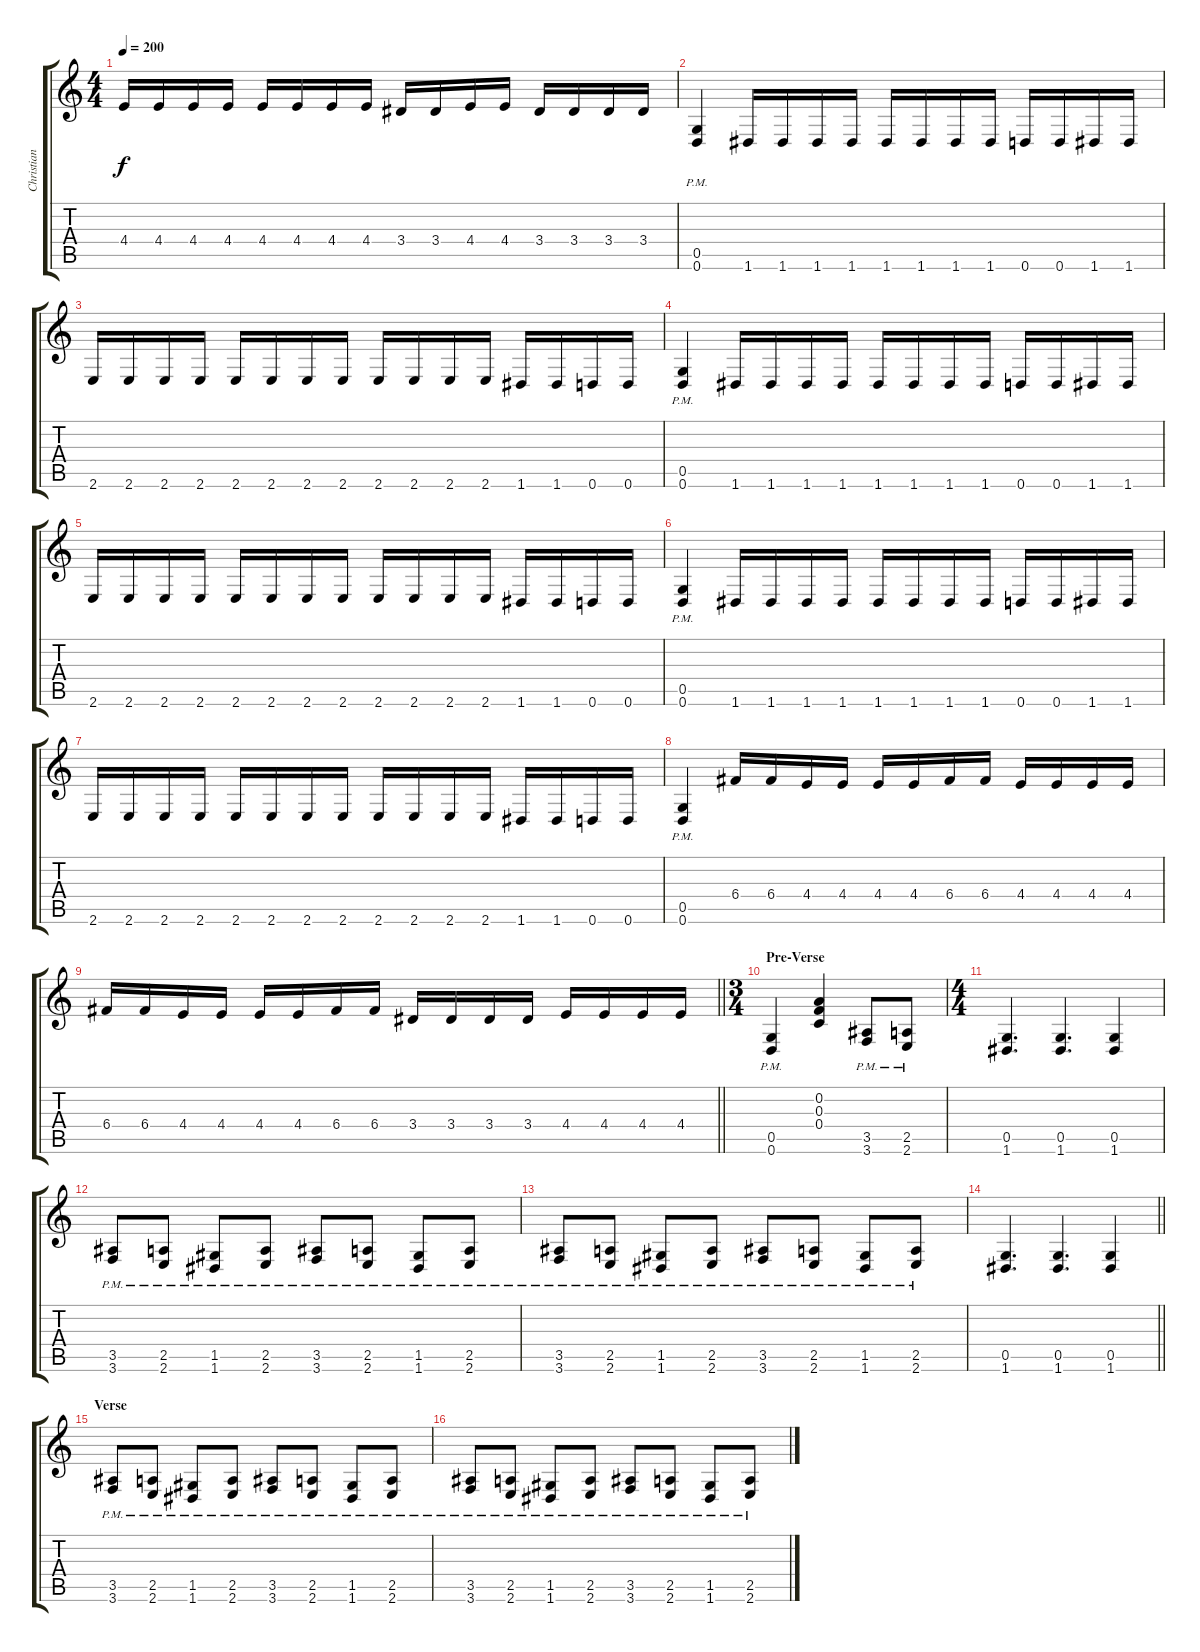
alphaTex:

\track ("Christian Andreu" "Christian ") {instrument overdrivenguitar}
\staff {score tabs}
\tuning (D4 A3 F3 C3 G2 D2) {hide}
\ts (4 4)
\tempo 200
\clef g2
\ks c
4.4.16{dy f} 4.4.16 4.4.16 4.4.16 4.4.16 4.4.16 4.4.16 4.4.16 3.4.16 3.4.16 4.4.16 4.4.16 3.4.16 3.4.16 3.4.16 3.4.16 |
(0.5{pm} 0.6{pm}).4 1.6.16 1.6.16 1.6.16 1.6.16 1.6.16 1.6.16 1.6.16 1.6.16 0.6.16 0.6.16 1.6.16 1.6.16 |
2.6.16 2.6.16 2.6.16 2.6.16 2.6.16 2.6.16 2.6.16 2.6.16 2.6.16 2.6.16 2.6.16 2.6.16 1.6.16 1.6.16 0.6.16 0.6.16 |
(0.5{pm} 0.6{pm}).4 1.6.16 1.6.16 1.6.16 1.6.16 1.6.16 1.6.16 1.6.16 1.6.16 0.6.16 0.6.16 1.6.16 1.6.16 |
2.6.16 2.6.16 2.6.16 2.6.16 2.6.16 2.6.16 2.6.16 2.6.16 2.6.16 2.6.16 2.6.16 2.6.16 1.6.16 1.6.16 0.6.16 0.6.16 |
(0.5{pm} 0.6{pm}).4 1.6.16 1.6.16 1.6.16 1.6.16 1.6.16 1.6.16 1.6.16 1.6.16 0.6.16 0.6.16 1.6.16 1.6.16 |
2.6.16 2.6.16 2.6.16 2.6.16 2.6.16 2.6.16 2.6.16 2.6.16 2.6.16 2.6.16 2.6.16 2.6.16 1.6.16 1.6.16 0.6.16 0.6.16 |
(0.5{pm} 0.6{pm}).4 6.4.16 6.4.16 4.4.16 4.4.16 4.4.16 4.4.16 6.4.16 6.4.16 4.4.16 4.4.16 4.4.16 4.4.16 |
\barLineRight lightlight
6.4.16 6.4.16 4.4.16 4.4.16 4.4.16 4.4.16 6.4.16 6.4.16 3.4.16 3.4.16 3.4.16 3.4.16 4.4.16 4.4.16 4.4.16 4.4.16 |
\ts (3 4)
\section ("" "Pre-Verse")
(0.5{pm} 0.6{pm}).4 (0.2 0.3 0.4).4 (3.5{pm} 3.6{pm}).8 (2.5{pm} 2.6{pm}).8 |
\ts (4 4)
(0.5 1.6).4{d} (0.5 1.6).4{d} (0.5 1.6).4 |
(3.5{pm} 3.6{pm}).8 (2.5{pm} 2.6{pm}).8 (1.5{pm} 1.6{pm}).8 (2.5{pm} 2.6{pm}).8 (3.5{pm} 3.6{pm}).8 (2.5{pm} 2.6{pm}).8 (1.5{pm} 1.6{pm}).8 (2.5{pm} 2.6{pm}).8 |
(3.5{pm} 3.6{pm}).8 (2.5{pm} 2.6{pm}).8 (1.5{pm} 1.6{pm}).8 (2.5{pm} 2.6{pm}).8 (3.5{pm} 3.6{pm}).8 (2.5{pm} 2.6{pm}).8 (1.5{pm} 1.6{pm}).8 (2.5{pm} 2.6{pm}).8 |
\barLineRight lightlight
(0.5 1.6).4{d} (0.5 1.6).4{d} (0.5 1.6).4 |
\section ("" "Verse")
(3.5{pm} 3.6{pm}).8 (2.5{pm} 2.6{pm}).8 (1.5{pm} 1.6{pm}).8 (2.5{pm} 2.6{pm}).8 (3.5{pm} 3.6{pm}).8 (2.5{pm} 2.6{pm}).8 (1.5{pm} 1.6{pm}).8 (2.5{pm} 2.6{pm}).8 |
(3.5{pm} 3.6{pm}).8 (2.5{pm} 2.6{pm}).8 (1.5{pm} 1.6{pm}).8 (2.5{pm} 2.6{pm}).8 (3.5{pm} 3.6{pm}).8 (2.5{pm} 2.6{pm}).8 (1.5{pm} 1.6{pm}).8 (2.5{pm} 2.6{pm}).8
